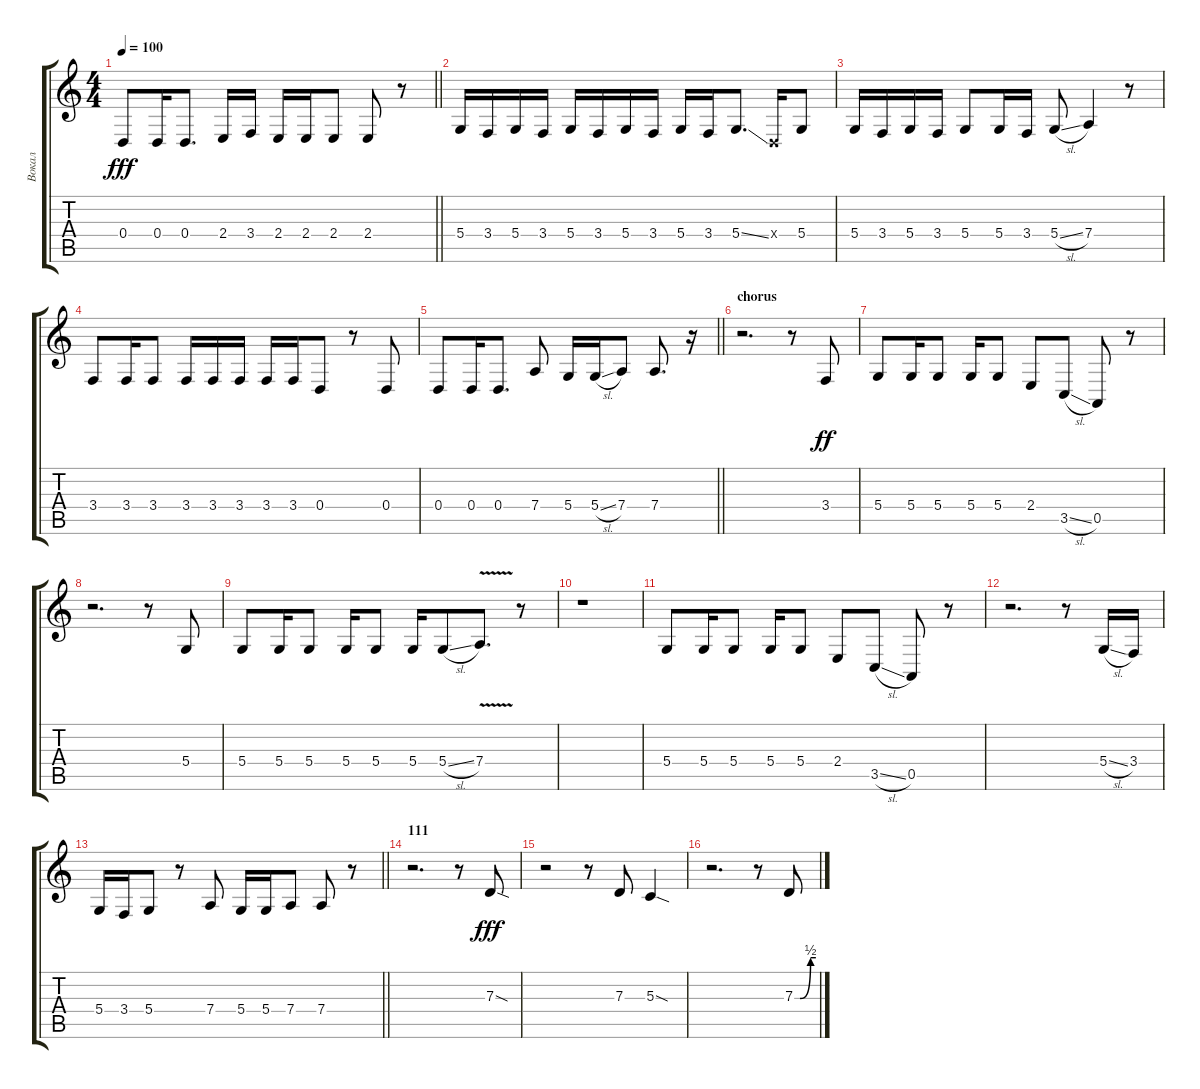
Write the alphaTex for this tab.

\track ("Вокал" "Вокал") {instrument altosax}
\staff {score tabs}
\tuning (E4 B3 G3 D3 A2 D2) {hide}
\ts (4 4)
\tempo 100
\clef g2
\barLineRight lightlight
\ks c
0.4.8{dy fff} 0.4.16 0.4.8{d} 2.4.16 3.4.16 2.4.16 2.4.16 2.4.8 2.4.8 r.8 |
5.4.16 3.4.16 5.4.16 3.4.16 5.4.16 3.4.16 5.4.16 3.4.16 5.4.16 3.4.16 5.4{ss}.8{d} 0.4{x}.16 5.4.8 |
5.4.16 3.4.16 5.4.16 3.4.16 5.4.8 5.4.16 3.4.16 5.4{sl}.8 7.4.4 r.8 |
3.4.8 3.4.16 3.4.8 3.4.16 3.4.16 3.4.16 3.4.16 3.4.16 0.4.8 r.8 0.4.8 |
\barLineRight lightlight
0.4.8 0.4.16 0.4.8{d} 7.4.8 5.4.16 5.4{sl}.16 7.4.8 7.4.8{d} r.16 |
\section ("" "chorus")
r.2{d} r.8 3.4.8{dy ff} |
5.4.8 5.4.16 5.4.8 5.4.16 5.4.8 2.4.8 3.5{sl}.8 0.5.8 r.8 |
r.2{d} r.8 5.4.8 |
5.4.8 5.4.16 5.4.8 5.4.16 5.4.8 5.4.16 5.4{sl}.8 7.4{v}.8{d} r.8 |
r.1 |
5.4.8 5.4.16 5.4.8 5.4.16 5.4.8 2.4.8 3.5{sl}.8 0.5.8 r.8 |
r.2{d} r.8 5.4{sl}.16 3.4.16 |
\barLineRight lightlight
5.4.16 3.4.16 5.4.8 r.8 7.4.8 5.4.16 5.4.16 7.4.8 7.4.8 r.8 |
\section ("" "111")
r.2{d} r.8 7.3{sod}.8{dy fff} |
r.2 r.8 7.3.8 5.3{sod}.4 |
r.2{d} r.8 7.3{be (custom 0 0 15 0 45 2 60 2)}.8
